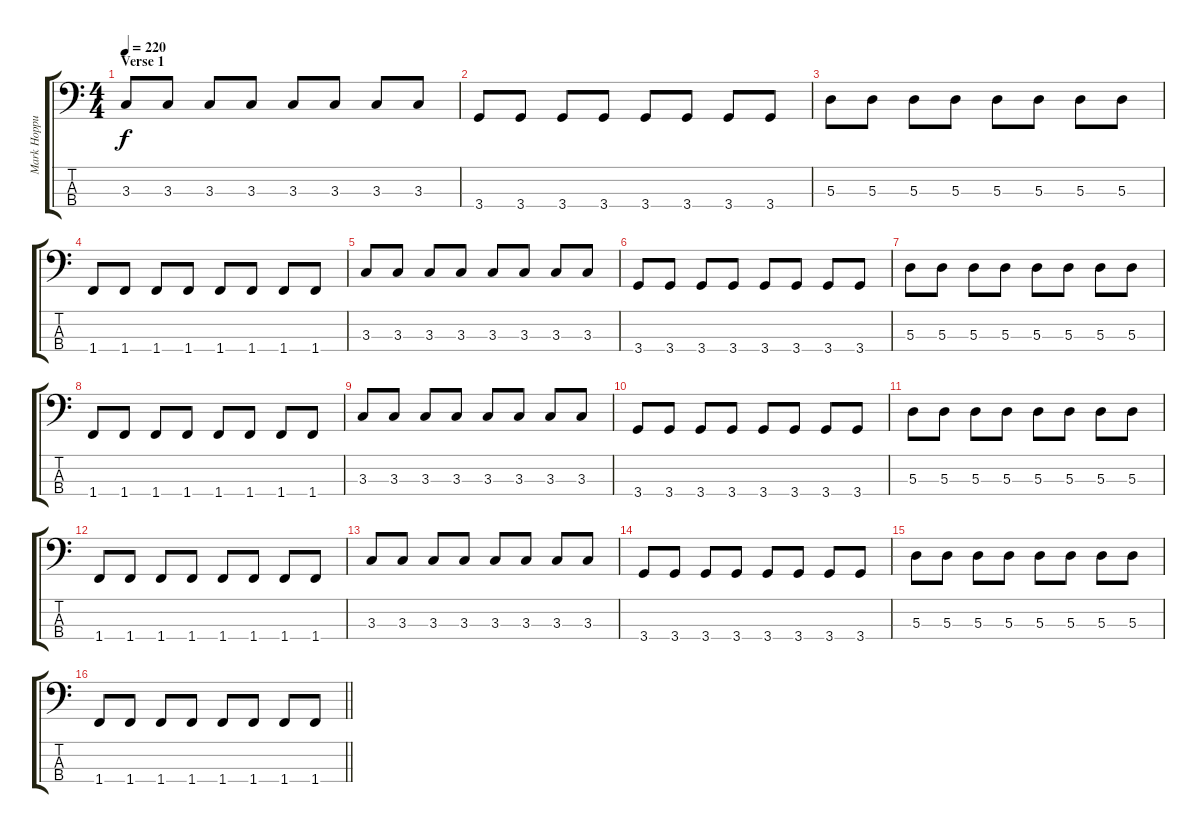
\track ("Mark Hoppus - Bass" "Mark Hoppu") {instrument electricbasspick}
\staff {score tabs}
\tuning (G2 D2 A1 E1) {hide}
\ts (4 4)
\section ("" "Verse 1")
\tempo 220
\clef f4
\ks c
3.3.8{dy f} 3.3.8 3.3.8 3.3.8 3.3.8 3.3.8 3.3.8 3.3.8 |
3.4.8 3.4.8 3.4.8 3.4.8 3.4.8 3.4.8 3.4.8 3.4.8 |
5.3.8 5.3.8 5.3.8 5.3.8 5.3.8 5.3.8 5.3.8 5.3.8 |
1.4.8 1.4.8 1.4.8 1.4.8 1.4.8 1.4.8 1.4.8 1.4.8 |
3.3.8 3.3.8 3.3.8 3.3.8 3.3.8 3.3.8 3.3.8 3.3.8 |
3.4.8 3.4.8 3.4.8 3.4.8 3.4.8 3.4.8 3.4.8 3.4.8 |
5.3.8 5.3.8 5.3.8 5.3.8 5.3.8 5.3.8 5.3.8 5.3.8 |
1.4.8 1.4.8 1.4.8 1.4.8 1.4.8 1.4.8 1.4.8 1.4.8 |
3.3.8 3.3.8 3.3.8 3.3.8 3.3.8 3.3.8 3.3.8 3.3.8 |
3.4.8 3.4.8 3.4.8 3.4.8 3.4.8 3.4.8 3.4.8 3.4.8 |
5.3.8 5.3.8 5.3.8 5.3.8 5.3.8 5.3.8 5.3.8 5.3.8 |
1.4.8 1.4.8 1.4.8 1.4.8 1.4.8 1.4.8 1.4.8 1.4.8 |
3.3.8 3.3.8 3.3.8 3.3.8 3.3.8 3.3.8 3.3.8 3.3.8 |
3.4.8 3.4.8 3.4.8 3.4.8 3.4.8 3.4.8 3.4.8 3.4.8 |
5.3.8 5.3.8 5.3.8 5.3.8 5.3.8 5.3.8 5.3.8 5.3.8 |
\barLineRight lightlight
1.4.8 1.4.8 1.4.8 1.4.8 1.4.8 1.4.8 1.4.8 1.4.8
